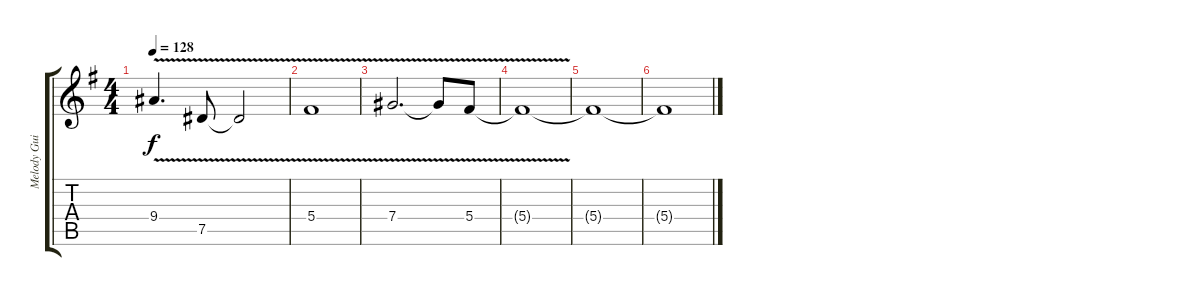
\track ("Melody Guitar II" "Melody Gui") {instrument distortionguitar}
\staff {score tabs}
\tuning (Eb4 Bb3 Gb3 Db3 Ab2 Eb2) {hide}
\ts (4 4)
\tempo 128
\clef g2
\ks eminor
9.4{v}.4{d dy f} 7.5{v}.8 7.5{t}.2 |
5.4{v}.1 |
7.4{v}.2{d} 7.4{t}.8 5.4{v}.8 |
5.4{t}.1{volume 0} |
5.4{t}.1 |
5.4{t}.1
